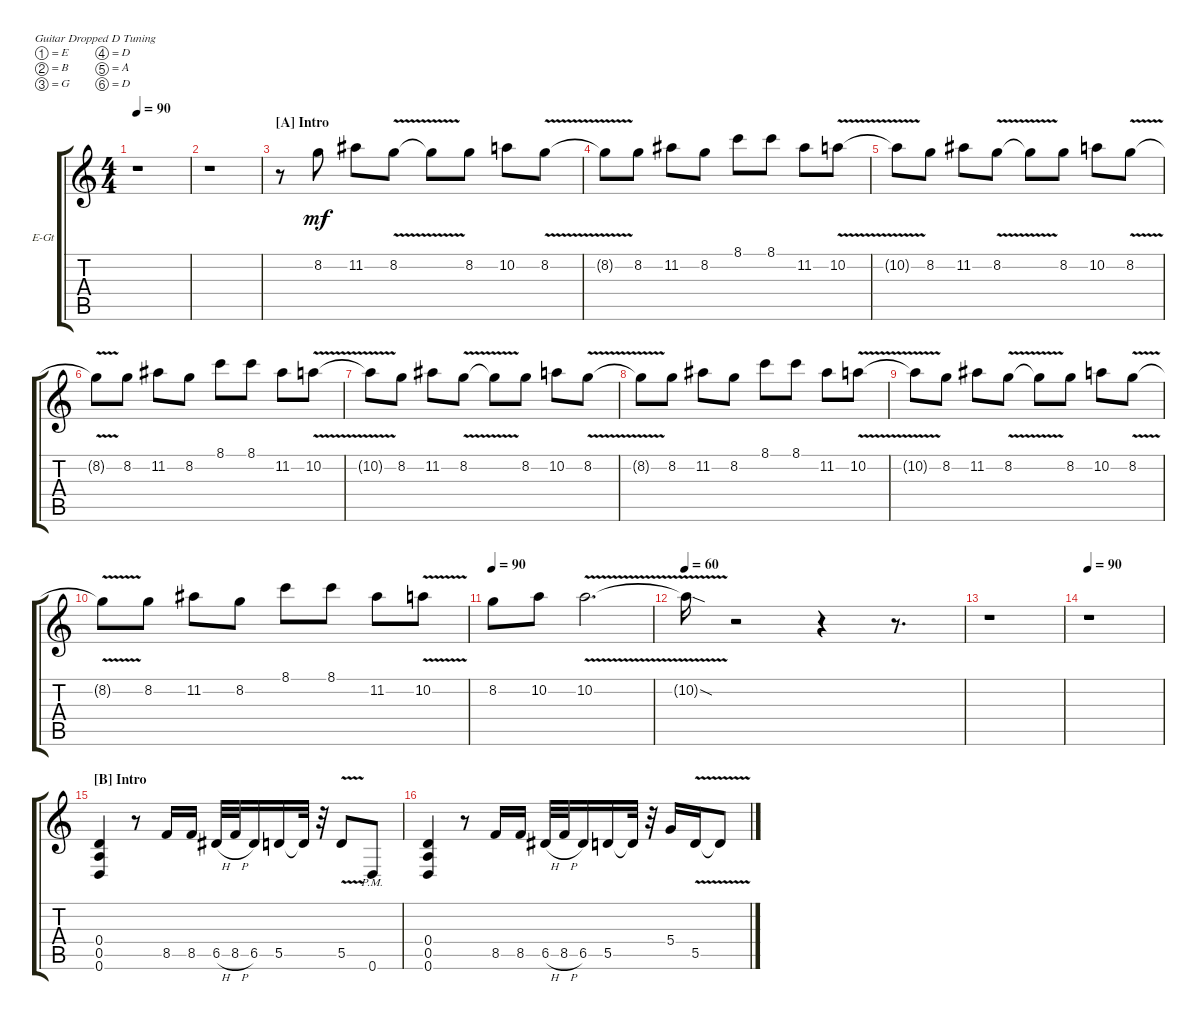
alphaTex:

\bracketExtendMode groupsimilarinstruments
\firstSystemTrackNameOrientation horizontal
\otherSystemsTrackNameOrientation horizontal
\track ("Zacky Vengeance" "E-Gt") {instrument distortionguitar}
\staff {score tabs}
\tuning (E4 B3 G3 D3 A2 D2)
\ts (4 4)
\tempo 90
\clef g2
\ks c
r.1{dy mf instrument distortionguitar} |
r.1 |
\section ("A" "Intro")
r.8 8.2.8 11.2.8 8.2{v}.8 8.2{v t}.8 8.2.8 10.2.8 8.2{v}.8 |
8.2{v t}.8 8.2.8 11.2.8 8.2.8 8.1.8 8.1.8 11.2.8 10.2{v}.8 |
10.2{v t}.8 8.2.8 11.2.8 8.2{v}.8 8.2{v t}.8 8.2.8 10.2.8 8.2{v}.8 |
8.2{v t}.8 8.2.8 11.2.8 8.2.8 8.1.8 8.1.8 11.2.8 10.2{v}.8 |
10.2{v t}.8 8.2.8 11.2.8 8.2{v}.8 8.2{v t}.8 8.2.8 10.2.8 8.2{v}.8 |
8.2{v t}.8 8.2.8 11.2.8 8.2.8 8.1.8 8.1.8 11.2.8 10.2{v}.8 |
10.2{v t}.8 8.2.8 11.2.8 8.2{v}.8 8.2{v t}.8 8.2.8 10.2.8 8.2{v}.8 |
8.2{v t}.8 8.2.8 11.2.8 8.2.8 8.1.8 8.1.8 11.2.8 10.2{v}.8 |
\tempo 90
8.2.8 10.2.8 10.2{v}.2{d} |
\tempo 60
10.2{sod t}.16 r.2 r.4 r.8{d} |
r.1 |
\tempo 90
r.1 |
\section ("B" "Intro")
(0.6 0.5 0.4).4 r.8 8.5.16 8.5.16 6.5{h}.32 8.5{h}.32 6.5.16 5.5.16 5.5{t}.32 r.32 5.5{v}.8 0.6{pm}.8 |
(0.6 0.5 0.4).4 r.8 8.5.16 8.5.16 6.5{h}.32 8.5{h}.32 6.5.16 5.5.16 5.5{t}.32 r.32 5.4.16 5.5{v}.16 5.5{v t}.8
